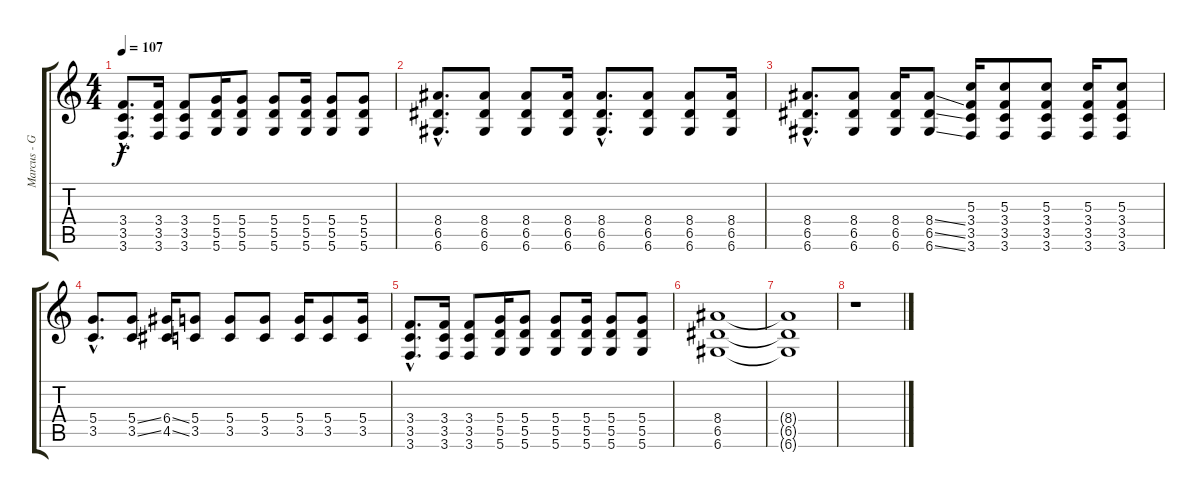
\track ("Marcus - Guitar" "Marcus - G") {instrument distortionguitar}
\staff {score tabs}
\tuning (E4 B3 G3 D3 A2 D2) {hide}
\ts (4 4)
\tempo 107
\clef g2
\ks c
(3.4{hac} 3.5{hac} 3.6{hac}).8{d dy f} (3.4 3.5 3.6).16 (3.4 3.5 3.6).8 (5.4 5.5 5.6).16 (5.4 5.5 5.6).8 (5.4 5.5 5.6).8 (5.4 5.5 5.6).16 (5.4 5.5 5.6).8 (5.4 5.5 5.6).8 |
(8.4{hac} 6.5{hac} 6.6{hac}).8{d} (8.4 6.5 6.6).8 (8.4 6.5 6.6).8 (8.4 6.5 6.6).16 (8.4{hac} 6.5{hac} 6.6{hac}).8{d} (8.4 6.5 6.6).8 (8.4 6.5 6.6).8 (8.4 6.5 6.6).16 |
(8.4{hac} 6.5{hac} 6.6{hac}).8{d} (8.4 6.5 6.6).8 (8.4 6.5 6.6).16 (8.4{ss} 6.5{ss} 6.6{ss}).8 (5.3 3.4 3.5 3.6).16 (5.3 3.4 3.5 3.6).8 (5.3 3.4 3.5 3.6).8 (5.3 3.4 3.5 3.6).16 (5.3 3.4 3.5 3.6).8 |
(5.4{hac} 3.5{hac}).8{d} (5.4{ss} 3.5{ss}).8 (6.4{ss} 4.5{ss}).16 (5.4 3.5).8 (5.4 3.5).8 (5.4 3.5).8 (5.4 3.5).16 (5.4 3.5).8 (5.4 3.5).16 |
(3.4{hac} 3.5{hac} 3.6{hac}).8{d} (3.4 3.5 3.6).16 (3.4 3.5 3.6).8 (5.4 5.5 5.6).16 (5.4 5.5 5.6).8 (5.4 5.5 5.6).8 (5.4 5.5 5.6).16 (5.4 5.5 5.6).8 (5.4 5.5 5.6).8 |
(8.4 6.5 6.6).1 |
(8.4{t} 6.5{t} 6.6{t}).1 |
r.1
